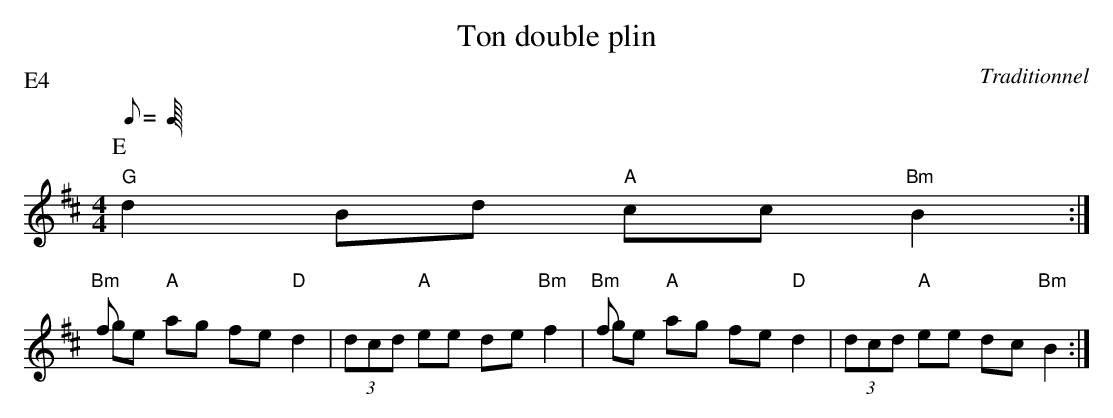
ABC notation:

X:1
T:Ton double plin
M:4/4
L:1/8
Q:C2=160
C:Traditionnel
P:E4
K:D % transposed from C
P:E
\lbraf"Bm"B&gt;A Bc fe "A"c2|
"G"d2 Bd "A"cc "Bm"B2:|
"Bm"f&gt;e "A"ag fe "D"d2|(3dcd "A"ee de "Bm"f2|\
"Bm"f&gt;e "A"ag fe "D"d2|(3dcd "A"ee dc "Bm"B2:|
